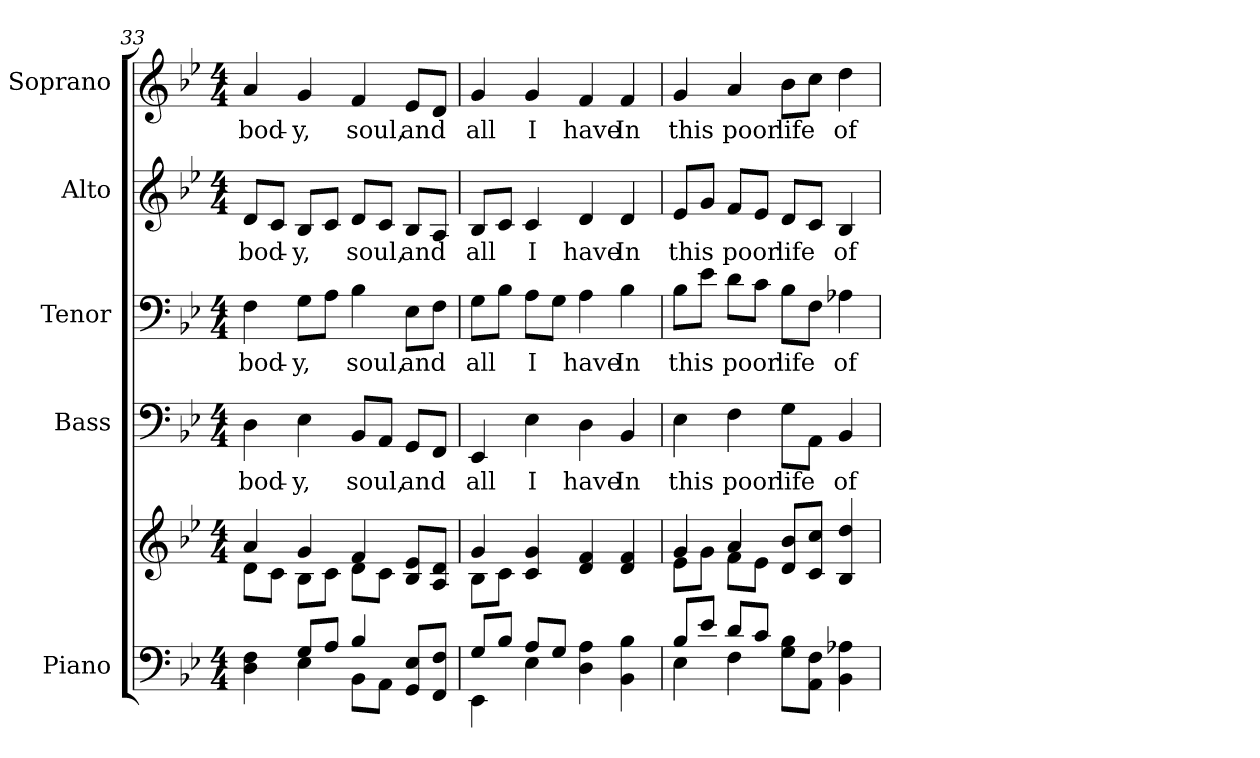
**kern	**kern	**kern	**text	**kern	**text	**kern	**text	**kern	**text
*part5	*part5	*part4	*part4	*part3	*part3	*part2	*part2	*part1	*part1
*staff6	*staff5	*staff4	*staff4	*staff3	*staff3	*staff2	*staff2	*staff1	*staff1
*I"Piano	*	*I"Bass	*	*I"Tenor	*	*I"Alto	*	*I"Soprano	*
*I'Pno.	*	*I'B.	*	*I'T.	*	*I'A.	*	*I'S.	*
!!LO:PB:g=z
*clefF4	*clefG2	*clefF4	*	*clefF4	*	*clefG2	*	*clefG2	*
*k[b-e-]	*k[b-e-]	*k[b-e-]	*	*k[b-e-]	*	*k[b-e-]	*	*k[b-e-]	*
*B-:	*B-:	*B-:	*	*B-:	*	*B-:	*	*B-:	*
*M4/4	*M4/4	*M4/4	*	*M4/4	*	*M4/4	*	*M4/4	*
=33	=33	=33	=33	=33	=33	=33	=33	=33	=33
*^	*^	*	*	*	*	*	*	*	*
!	!	!	!	!	!LO:LY:b:color=#000000	!	!	!	!	!	!
!	!	!	!	!	!	!	!LO:LY:b:color=#000000	!	!	!	!
!	!	!	!	!	!	!	!	!	!LO:LY:b:color=#000000	!	!
!	!	!	!	!	!	!	!	!	!	!	!LO:LY:b:color=#000000
4Di\ 4Fi	4ryy	4ai/	8di\L	4Di\	bod-	4Fi\	bod-	8di/L	bod-	4ai/	bod-
.	.	.	8ci\J	.	.	.	.	8ci/J	.	.	.
!	!	!	!	!	!LO:LY:b:color=#000000	!	!	!	!	!	!
!	!	!	!	!	!	!	!LO:LY:b:color=#000000	!	!	!	!
!	!	!	!	!	!	!	!	!	!LO:LY:b:color=#000000	!	!
!	!	!	!	!	!	!	!	!	!	!	!LO:LY:b:color=#000000
8Gi/L	4E-i\	4gi/	8B-i\L	4E-i\	-y,	8Gi\L	-y,	8B-i/L	-y,	4gi/	-y,
8Ai/J	.	.	8ci\J	.	.	8Ai\J	.	8ci/J	.	.	.
!	!	!	!	!	!LO:LY:b:color=#000000	!	!	!	!	!	!
!	!	!	!	!	!	!	!LO:LY:b:color=#000000	!	!	!	!
!	!	!	!	!	!	!	!	!	!LO:LY:b:color=#000000	!	!
!	!	!	!	!	!	!	!	!	!	!	!LO:LY:b:color=#000000
4B-i/	8BB-i\L	4fi/	8di\L	8BB-i/L	soul,	4B-i\	soul,	8di/L	soul,	4fi/	soul,
.	8AAi\J	.	8ci\J	8AAi/J	.	.	.	8ci/J	.	.	.
!	!	!	!	!	!LO:LY:b:color=#000000	!	!	!	!	!	!
!	!	!	!	!	!	!	!LO:LY:b:color=#000000	!	!	!	!
!	!	!	!	!	!	!	!	!	!LO:LY:b:color=#000000	!	!
!	!	!	!	!	!	!	!	!	!	!	!LO:LY:b:color=#000000
8GGi/ 8E-iL	4ryy	8B-i/ 8e-iL	4ryy	8GGi/L	and	8E-i\L	and	8B-i/L	and	8e-i/L	and
8FFi/ 8FiJ	.	8Ai/ 8diJ	.	8FFi/J	.	8Fi\J	.	8Ai/J	.	8di/J	.
=34	=34	=34	=34	=34	=34	=34	=34	=34	=34	=34	=34
!	!	!	!	!	!LO:LY:b:color=#000000	!	!	!	!	!	!
!	!	!	!	!	!	!	!LO:LY:b:color=#000000	!	!	!	!
!	!	!	!	!	!	!	!	!	!LO:LY:b:color=#000000	!	!
!	!	!	!	!	!	!	!	!	!	!	!LO:LY:b:color=#000000
8Gi/L	4EE-i\	4gi/	8B-i\L	4EE-i/	all	8Gi\L	all	8B-i/L	all	4gi/	all
8B-i/J	.	.	8ci\J	.	.	8B-i\J	.	8ci/J	.	.	.
!	!	!	!	!	!LO:LY:b:color=#000000	!	!	!	!	!	!
!	!	!	!	!	!	!	!LO:LY:b:color=#000000	!	!	!	!
!	!	!	!	!	!	!	!	!	!LO:LY:b:color=#000000	!	!
!	!	!	!	!	!	!	!	!	!	!	!LO:LY:b:color=#000000
8Ai/L	4E-i\	4ci/ 4gi	4ryy	4E-i\	I	8Ai\L	I	4ci/	I	4gi/	I
8Gi/J	.	.	.	.	.	8Gi\J	.	.	.	.	.
!	!	!	!	!	!LO:LY:b:color=#000000	!	!	!	!	!	!
!	!	!	!	!	!	!	!LO:LY:b:color=#000000	!	!	!	!
!	!	!	!	!	!	!	!	!	!LO:LY:b:color=#000000	!	!
!	!	!	!	!	!	!	!	!	!	!	!LO:LY:b:color=#000000
4Di\ 4Ai	2ryy	4di/ 4fi	2ryy	4Di\	have	4Ai\	have	4di/	have	4fi/	have
!	!	!	!	!	!LO:LY:b:color=#000000	!	!	!	!	!	!
!	!	!	!	!	!	!	!LO:LY:b:color=#000000	!	!	!	!
!	!	!	!	!	!	!	!	!	!LO:LY:b:color=#000000	!	!
!	!	!	!	!	!	!	!	!	!	!	!LO:LY:b:color=#000000
4BB-i\ 4B-i	.	4di/ 4fi	.	4BB-i/	In	4B-i\	In	4di/	In	4fi/	In
!!LO:PB:g=z
=35	=35	=35	=35	=35	=35	=35	=35	=35	=35	=35	=35
!	!	!	!	!	!LO:LY:b:color=#000000	!	!	!	!	!	!
!	!	!	!	!	!	!	!LO:LY:b:color=#000000	!	!	!	!
!	!	!	!	!	!	!	!	!	!LO:LY:b:color=#000000	!	!
!	!	!	!	!	!	!	!	!	!	!	!LO:LY:b:color=#000000
8B-i/L	4E-i\	4gi/	8e-i\L	4E-i\	this	8B-i\L	this	8e-i/L	this	4gi/	this
8e-i/J	.	.	8gi\J	.	.	8e-i\J	.	8gi/J	.	.	.
!	!	!	!	!	!LO:LY:b:color=#000000	!	!	!	!	!	!
!	!	!	!	!	!	!	!LO:LY:b:color=#000000	!	!	!	!
!	!	!	!	!	!	!	!	!	!LO:LY:b:color=#000000	!	!
!	!	!	!	!	!	!	!	!	!	!	!LO:LY:b:color=#000000
8di/L	4Fi\	4ai/	8fi\L	4Fi\	poor	8di\L	poor	8fi/L	poor	4ai/	poor
8ci/J	.	.	8e-i\J	.	.	8ci\J	.	8e-i/J	.	.	.
!	!	!	!	!	!LO:LY:b:color=#000000	!	!	!	!	!	!
!	!	!	!	!	!	!	!LO:LY:b:color=#000000	!	!	!	!
!	!	!	!	!	!	!	!	!	!LO:LY:b:color=#000000	!	!
!	!	!	!	!	!	!	!	!	!	!	!LO:LY:b:color=#000000
8Gi\ 8B-iL	2ryy	8di/ 8b-iL	2ryy	8Gi\L	life	8B-i\L	life	8di/L	life	8b-i\L	life
8AAi\ 8FiJ	.	8ci/ 8cciJ	.	8AAi\J	.	8Fi\J	.	8ci/J	.	8cci\J	.
!	!	!	!	!	!LO:LY:b:color=#000000	!	!	!	!	!	!
!	!	!	!	!	!	!	!LO:LY:b:color=#000000	!	!	!	!
!	!	!	!	!	!	!	!	!	!LO:LY:b:color=#000000	!	!
!	!	!	!	!	!	!	!	!	!	!	!LO:LY:b:color=#000000
4BB-i\ 4A-Xi	.	4B-i/ 4ddi	.	4BB-i/	of	4A-Xi\	of	4B-i/	of	4ddi\	of
*v	*v	*	*	*	*	*	*	*	*	*	*
*	*v	*v	*	*	*	*	*	*	*	*
=	=	=	=	=	=	=	=	=	=
*-	*-	*-	*-	*-	*-	*-	*-	*-	*-
